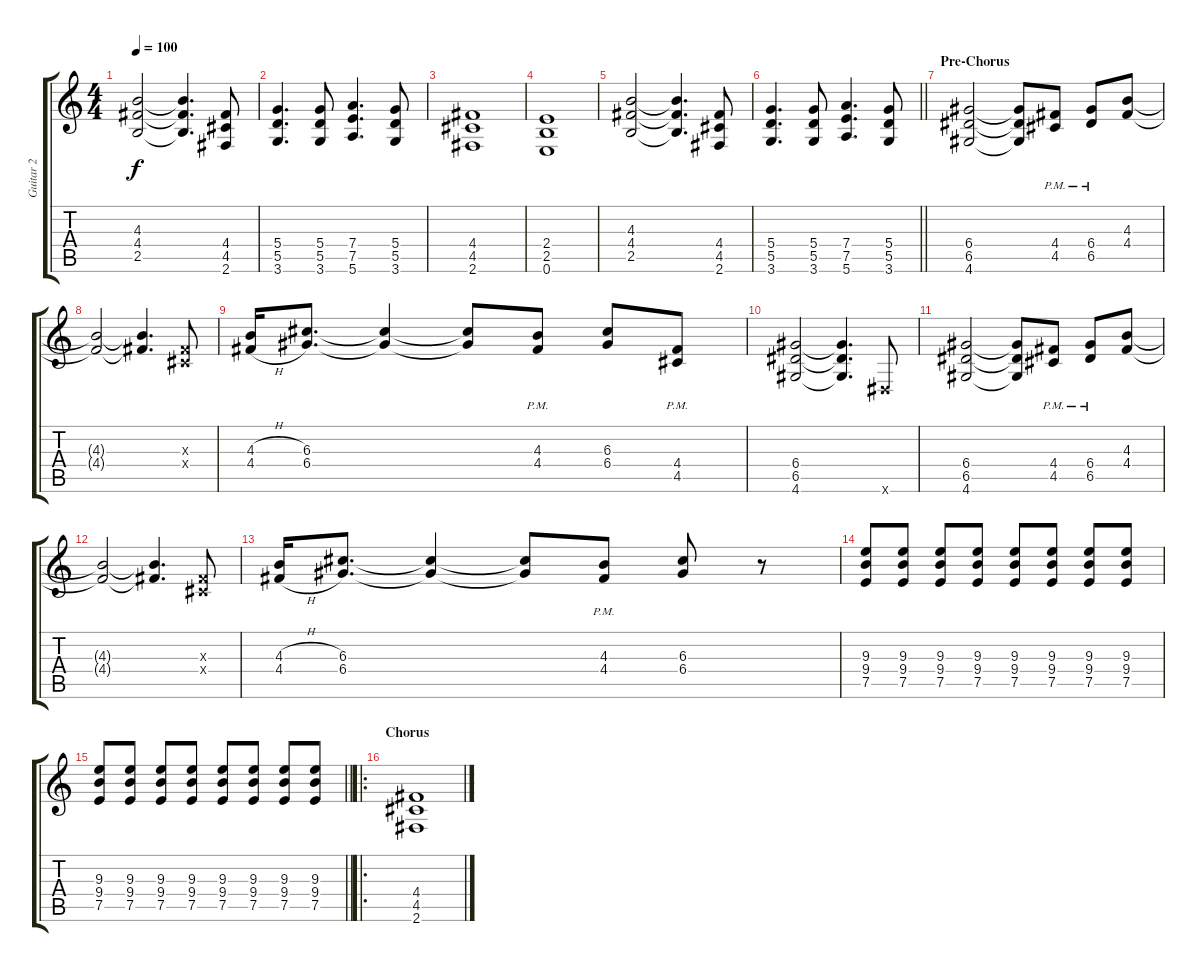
\track ("Guitar 2" "Guitar 2") {instrument distortionguitar}
\staff {score tabs}
\tuning (E4 B3 G3 D3 A2 E2) {hide}
\ts (4 4)
\tempo 100
\clef g2
\ks c
(4.3 4.4 2.5).2{dy f} (4.3{t} 4.4{t} 2.5{t}).4{d} (4.4 4.5 2.6).8 |
(5.4 5.5 3.6).4{d} (5.4 5.5 3.6).8 (7.4 7.5 5.6).4{d} (5.4 5.5 3.6).8 |
(4.4 4.5 2.6).1 |
(2.4 2.5 0.6).1 |
(4.3 4.4 2.5).2 (4.3{t} 4.4{t} 2.5{t}).4{d} (4.4 4.5 2.6).8 |
\barLineRight lightlight
(5.4 5.5 3.6).4{d} (5.4 5.5 3.6).8 (7.4 7.5 5.6).4{d} (5.4 5.5 3.6).8 |
\section ("" "Pre-Chorus")
(6.4 6.5 4.6).2 (6.4{t} 6.5{t} 4.6{t}).8 (4.4{pm} 4.5{pm}).8 (6.4{pm} 6.5{pm}).8 (4.3 4.4).8 |
(4.3{t} 4.4{t}).2 (4.3{t} 4.4{t}).4{d} (-1.3{x} -1.4{x}).8 |
(4.3{h} 4.4{h}).16 (6.3 6.4).8{d} (6.3{t} 6.4{t}).4 (6.3{t} 6.4{t}).8 (4.3{pm} 4.4{pm}).8 (6.3 6.4).8 (4.4{pm} 4.5{pm}).8 |
(6.4 6.5 4.6).2 (6.4{t} 6.5{t} 4.6{t}).4{d} -1.6{x}.8 |
(6.4 6.5 4.6).2 (6.4{t} 6.5{t} 4.6{t}).8 (4.4{pm} 4.5{pm}).8 (6.4{pm} 6.5{pm}).8 (4.3 4.4).8 |
(4.3{t} 4.4{t}).2 (4.3{t} 4.4{t}).4{d} (-1.3{x} -1.4{x}).8 |
(4.3{h} 4.4{h}).16 (6.3 6.4).8{d} (6.3{t} 6.4{t}).4 (6.3{t} 6.4{t}).8 (4.3{pm} 4.4{pm}).8 (6.3 6.4).8 r.8 |
(9.3 9.4 7.5).8 (9.3 9.4 7.5).8 (9.3 9.4 7.5).8 (9.3 9.4 7.5).8 (9.3 9.4 7.5).8 (9.3 9.4 7.5).8 (9.3 9.4 7.5).8 (9.3 9.4 7.5).8 |
\barLineRight lightlight
(9.3 9.4 7.5).8 (9.3 9.4 7.5).8 (9.3 9.4 7.5).8 (9.3 9.4 7.5).8 (9.3 9.4 7.5).8 (9.3 9.4 7.5).8 (9.3 9.4 7.5).8 (9.3 9.4 7.5).8 |
\ro
\section ("" "Chorus")
(4.4 4.5 2.6).1
